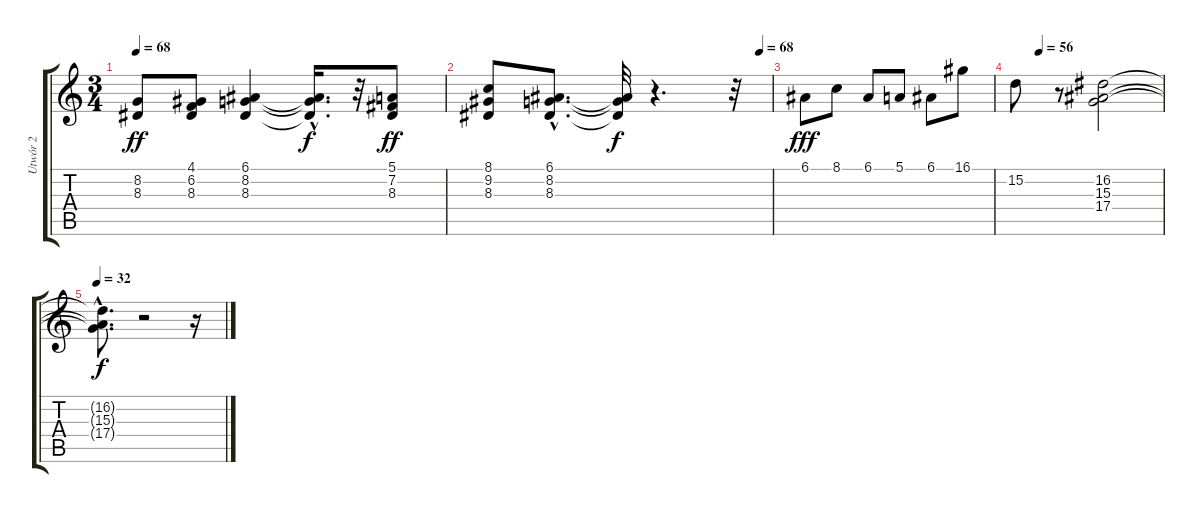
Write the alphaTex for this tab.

\track ("Utwór 2" "Utwór 2") {instrument acousticgrandpiano}
\staff {score tabs}
\tuning (E4 B3 G3 D3 A2 E2) {hide}
\ts (3 4)
\tempo 68
\clef g2
\ks c
(8.2 8.3).8{dy ff} (4.1 6.2 8.3).8 (6.1 8.2 8.3).4 (6.1{hac t} 8.2{hac t} 8.3{hac t}).16{d dy f} r.32 (5.1 7.2 8.3).8{dy ff} |
\tempo (68 0.9583333333333334)
(8.1 9.2 8.3).8 (6.1{hac} 8.2{hac} 8.3{hac}).8{d} (6.1{t} 8.2{t} 8.3{t}).32{dy f} r.4{d} r.32 |
6.1.8{dy fff} 8.1.8 6.1.8 5.1.8 6.1.8 16.1.8 |
\tempo (56 0.16666666666666666)
15.2.8 r.8 (16.2 15.3 17.4).2 |
\tempo 32
(16.2{hac t} 15.3{hac t} 17.4{hac t}).8{d dy f} r.2 r.16
